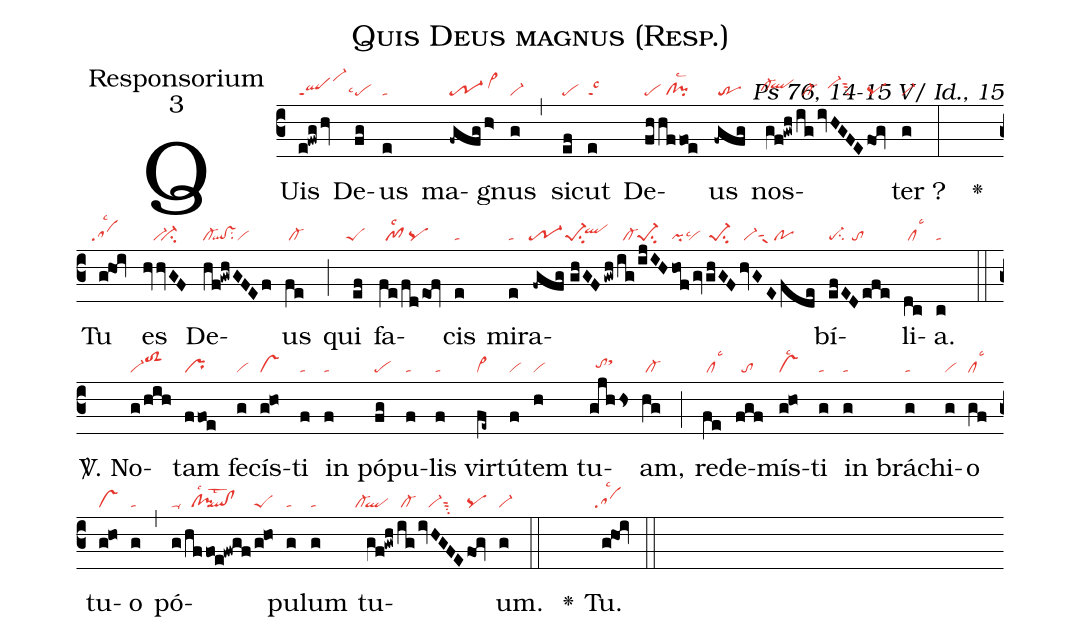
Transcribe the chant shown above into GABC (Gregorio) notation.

name:Quis Deus magnus (Resp.);
office-part:Responsorium;
mode:3;
commentary:Ps 76, 14-15 V/ Id., 15;
nabc-lines:1;
%%
(c3)QUis(e!fwg/hv|qlppt1vi-hl) De(fg|``pelsc4)us(e|ta)
ma(-fgfg/h>|tr-1/vi>hi)gnus(g|vi-) (,)
sic(ef|pe)ut(e|talsc3) De(fhhffoe|pe/cl!pilsc2)us(-fgfg|/tr)
nos(gf!gwh|`cl-hh``qlhi|/ig|//cl-|/ivHGFE|///vi-hisut2su2|fog|pq)ter ?(g|vi-) (:)

<v>\greheightstar</v>()
Tu(g!hoi|``salsc2) es(hvhvGF|///vi-``vi-su2) De(hf!gwhGFEf|cl-``ql!vssu2vi)us(fe|/cl-) (;)
qui(ef|``peS) fa(fe/fdeof|//pf1lsc2/pq)cis(e|ta)
mi(e|ta)ra(-fgfg|`tr-1|//ghGF/gwh|`pe-1su2`qlhi|/ig|//cl-|/ijIH|pe-1su2|hof/gv|pilsc3`vi|/ghGF|/pe-1su2|hvGEfde|/vi-sut1suw1/po)bí(efEDefe|pe-su2//to)li(dc|/cllsc3)a.(c|ta) (::)

<sp>V/</sp>. No(g/hih|vi-toS2hj)tam(ffoe|pr) fe(g|vi)cís(g!ho|vs)ti(f|ta)
in(f|ta) pó(fg|pe)pu(f|ta)lis(f|ta) vir(fe~|cl~)tú(f|vi)tem(h|vi) tu(gjhhs|//tohhsthj)am,(hg|/cl-) (;)
red(fe|/cllsc3)e(fgf|//to)mís(g!ho|vslsc2)ti(g|ta)
in(g|ta) brá(g|ta)chi(g|vi)o(gf|cllsc3) tu(g!ho|vs)o(g|ta) (,)
pó(g|ta-|/hffoe!fwgf|//cl!pilsc1lst3``````ql!cl|/g!ho|peS)pu(g|ta)lum(g|ta)
tu(gf!gwh|```cl-``ql|/ig|/cl-|/ivHGFE|///vi-sut2su2|fog|pq)um.(g|vi-) (::)

<v>\greheightstar</v>() Tu.(g!hoi|``salsc2) (::)
